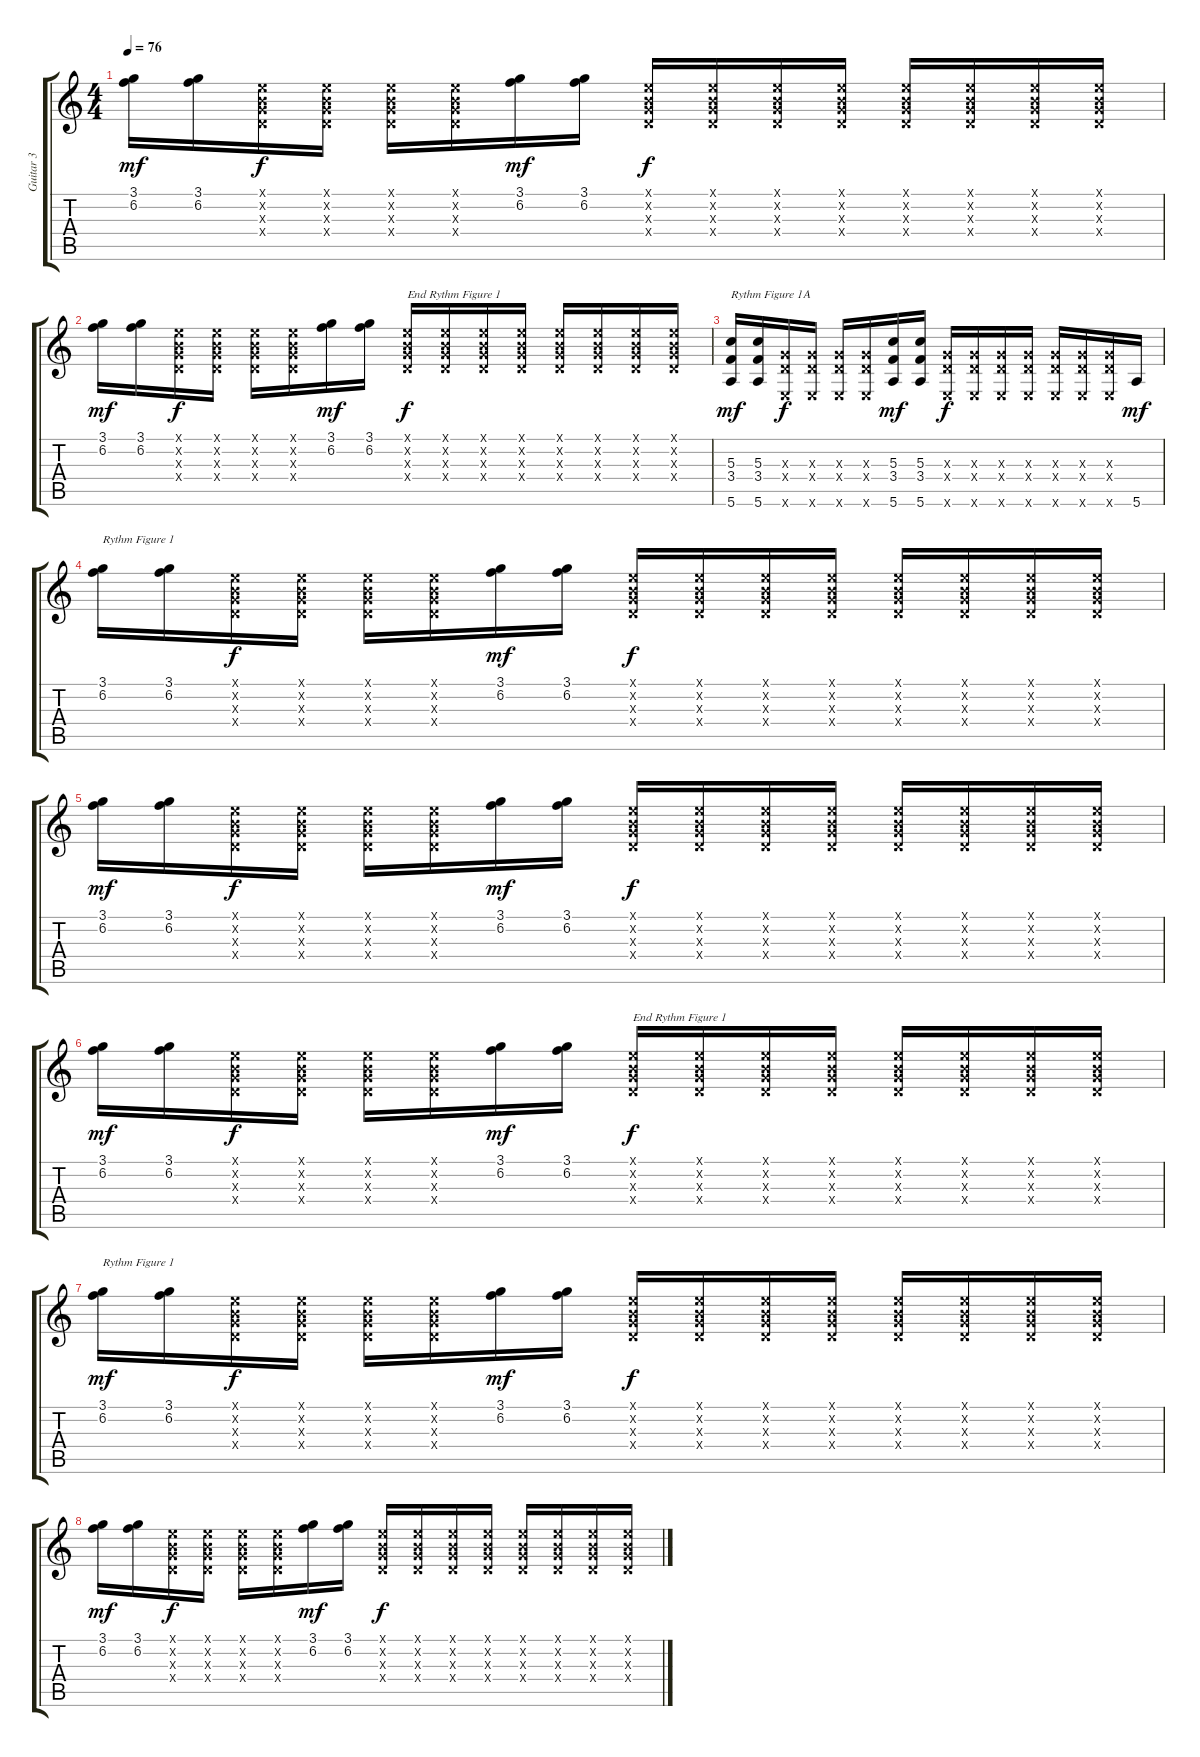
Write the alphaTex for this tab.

\track ("Guitar 3" "Guitar 3") {instrument distortionguitar}
\staff {score tabs}
\tuning (E4 B3 G3 D3 A2 E2) {hide}
\ts (4 4)
\tempo 76
\clef g2
\ks c
(3.1 6.2).16{dy mf} (3.1 6.2).16 (0.1{x} 0.2{x} 0.3{x} 0.4{x}).16{dy f} (0.1{x} 0.2{x} 0.3{x} 0.4{x}).16 (0.1{x} 0.2{x} 0.3{x} 0.4{x}).16 (0.1{x} 0.2{x} 0.3{x} 0.4{x}).16 (3.1 6.2).16{dy mf} (3.1 6.2).16 (0.1{x} 0.2{x} 0.3{x} 0.4{x}).16{dy f} (0.1{x} 0.2{x} 0.3{x} 0.4{x}).16 (0.1{x} 0.2{x} 0.3{x} 0.4{x}).16 (0.1{x} 0.2{x} 0.3{x} 0.4{x}).16 (0.1{x} 0.2{x} 0.3{x} 0.4{x}).16 (0.1{x} 0.2{x} 0.3{x} 0.4{x}).16 (0.1{x} 0.2{x} 0.3{x} 0.4{x}).16 (0.1{x} 0.2{x} 0.3{x} 0.4{x}).16 |
(3.1 6.2).16{dy mf} (3.1 6.2).16 (0.1{x} 0.2{x} 0.3{x} 0.4{x}).16{dy f} (0.1{x} 0.2{x} 0.3{x} 0.4{x}).16 (0.1{x} 0.2{x} 0.3{x} 0.4{x}).16 (0.1{x} 0.2{x} 0.3{x} 0.4{x}).16 (3.1 6.2).16{dy mf} (3.1 6.2).16 (0.1{x} 0.2{x} 0.3{x} 0.4{x}).16{txt "End Rythm Figure 1" dy f} (0.1{x} 0.2{x} 0.3{x} 0.4{x}).16 (0.1{x} 0.2{x} 0.3{x} 0.4{x}).16 (0.1{x} 0.2{x} 0.3{x} 0.4{x}).16 (0.1{x} 0.2{x} 0.3{x} 0.4{x}).16 (0.1{x} 0.2{x} 0.3{x} 0.4{x}).16 (0.1{x} 0.2{x} 0.3{x} 0.4{x}).16 (0.1{x} 0.2{x} 0.3{x} 0.4{x}).16 |
(5.3 3.4 5.6).16{txt "Rythm Figure 1A" dy mf} (5.3 3.4 5.6).16 (0.3{x} 0.4{x} 0.6{x}).16{dy f} (0.3{x} 0.4{x} 0.6{x}).16 (0.3{x} 0.4{x} 0.6{x}).16 (0.3{x} 0.4{x} 0.6{x}).16 (5.3 3.4 5.6).16{dy mf} (5.3 3.4 5.6).16 (0.3{x} 0.4{x} 0.6{x}).16{dy f} (0.3{x} 0.4{x} 0.6{x}).16 (0.3{x} 0.4{x} 0.6{x}).16 (0.3{x} 0.4{x} 0.6{x}).16 (0.3{x} 0.4{x} 0.6{x}).16 (0.3{x} 0.4{x} 0.6{x}).16 (0.3{x} 0.4{x} 0.6{x}).16 5.6.16{dy mf} |
(3.1 6.2).16{txt "Rythm Figure 1"} (3.1 6.2).16 (0.1{x} 0.2{x} 0.3{x} 0.4{x}).16{dy f} (0.1{x} 0.2{x} 0.3{x} 0.4{x}).16 (0.1{x} 0.2{x} 0.3{x} 0.4{x}).16 (0.1{x} 0.2{x} 0.3{x} 0.4{x}).16 (3.1 6.2).16{dy mf} (3.1 6.2).16 (0.1{x} 0.2{x} 0.3{x} 0.4{x}).16{dy f} (0.1{x} 0.2{x} 0.3{x} 0.4{x}).16 (0.1{x} 0.2{x} 0.3{x} 0.4{x}).16 (0.1{x} 0.2{x} 0.3{x} 0.4{x}).16 (0.1{x} 0.2{x} 0.3{x} 0.4{x}).16 (0.1{x} 0.2{x} 0.3{x} 0.4{x}).16 (0.1{x} 0.2{x} 0.3{x} 0.4{x}).16 (0.1{x} 0.2{x} 0.3{x} 0.4{x}).16 |
(3.1 6.2).16{dy mf} (3.1 6.2).16 (0.1{x} 0.2{x} 0.3{x} 0.4{x}).16{dy f} (0.1{x} 0.2{x} 0.3{x} 0.4{x}).16 (0.1{x} 0.2{x} 0.3{x} 0.4{x}).16 (0.1{x} 0.2{x} 0.3{x} 0.4{x}).16 (3.1 6.2).16{dy mf} (3.1 6.2).16 (0.1{x} 0.2{x} 0.3{x} 0.4{x}).16{dy f} (0.1{x} 0.2{x} 0.3{x} 0.4{x}).16 (0.1{x} 0.2{x} 0.3{x} 0.4{x}).16 (0.1{x} 0.2{x} 0.3{x} 0.4{x}).16 (0.1{x} 0.2{x} 0.3{x} 0.4{x}).16 (0.1{x} 0.2{x} 0.3{x} 0.4{x}).16 (0.1{x} 0.2{x} 0.3{x} 0.4{x}).16 (0.1{x} 0.2{x} 0.3{x} 0.4{x}).16 |
(3.1 6.2).16{dy mf} (3.1 6.2).16 (0.1{x} 0.2{x} 0.3{x} 0.4{x}).16{dy f} (0.1{x} 0.2{x} 0.3{x} 0.4{x}).16 (0.1{x} 0.2{x} 0.3{x} 0.4{x}).16 (0.1{x} 0.2{x} 0.3{x} 0.4{x}).16 (3.1 6.2).16{dy mf} (3.1 6.2).16 (0.1{x} 0.2{x} 0.3{x} 0.4{x}).16{txt "End Rythm Figure 1" dy f} (0.1{x} 0.2{x} 0.3{x} 0.4{x}).16 (0.1{x} 0.2{x} 0.3{x} 0.4{x}).16 (0.1{x} 0.2{x} 0.3{x} 0.4{x}).16 (0.1{x} 0.2{x} 0.3{x} 0.4{x}).16 (0.1{x} 0.2{x} 0.3{x} 0.4{x}).16 (0.1{x} 0.2{x} 0.3{x} 0.4{x}).16 (0.1{x} 0.2{x} 0.3{x} 0.4{x}).16 |
(3.1 6.2).16{txt "Rythm Figure 1" dy mf} (3.1 6.2).16 (0.1{x} 0.2{x} 0.3{x} 0.4{x}).16{dy f} (0.1{x} 0.2{x} 0.3{x} 0.4{x}).16 (0.1{x} 0.2{x} 0.3{x} 0.4{x}).16 (0.1{x} 0.2{x} 0.3{x} 0.4{x}).16 (3.1 6.2).16{dy mf} (3.1 6.2).16 (0.1{x} 0.2{x} 0.3{x} 0.4{x}).16{dy f} (0.1{x} 0.2{x} 0.3{x} 0.4{x}).16 (0.1{x} 0.2{x} 0.3{x} 0.4{x}).16 (0.1{x} 0.2{x} 0.3{x} 0.4{x}).16 (0.1{x} 0.2{x} 0.3{x} 0.4{x}).16 (0.1{x} 0.2{x} 0.3{x} 0.4{x}).16 (0.1{x} 0.2{x} 0.3{x} 0.4{x}).16 (0.1{x} 0.2{x} 0.3{x} 0.4{x}).16 |
(3.1 6.2).16{dy mf} (3.1 6.2).16 (0.1{x} 0.2{x} 0.3{x} 0.4{x}).16{dy f} (0.1{x} 0.2{x} 0.3{x} 0.4{x}).16 (0.1{x} 0.2{x} 0.3{x} 0.4{x}).16 (0.1{x} 0.2{x} 0.3{x} 0.4{x}).16 (3.1 6.2).16{dy mf} (3.1 6.2).16 (0.1{x} 0.2{x} 0.3{x} 0.4{x}).16{dy f} (0.1{x} 0.2{x} 0.3{x} 0.4{x}).16 (0.1{x} 0.2{x} 0.3{x} 0.4{x}).16 (0.1{x} 0.2{x} 0.3{x} 0.4{x}).16 (0.1{x} 0.2{x} 0.3{x} 0.4{x}).16 (0.1{x} 0.2{x} 0.3{x} 0.4{x}).16 (0.1{x} 0.2{x} 0.3{x} 0.4{x}).16 (0.1{x} 0.2{x} 0.3{x} 0.4{x}).16
